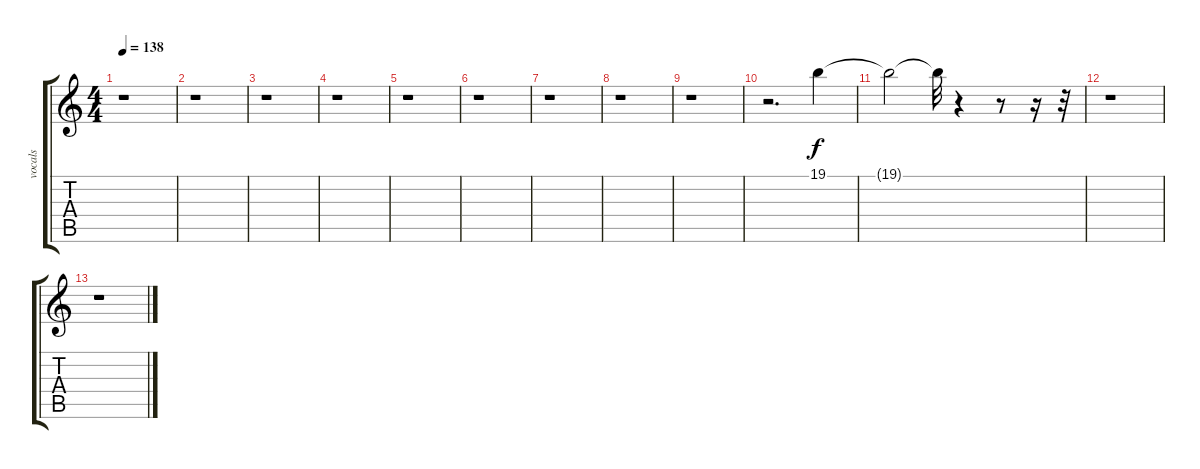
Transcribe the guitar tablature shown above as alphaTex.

\track ("vocals  " "vocals  ") {instrument oboe}
\staff {score tabs}
\tuning (E4 B3 G3 D3 A2 E2) {hide}
\ts (4 4)
\tempo 138
\clef g2
\ks c
r.1{dy f} |
r.1 |
r.1 |
r.1 |
r.1 |
r.1 |
r.1 |
r.1 |
r.1 |
r.2{d} 19.1.4 |
19.1{t}.2 19.1{t}.32 r.4 r.8 r.16 r.32 |
r.1 |
r.1
